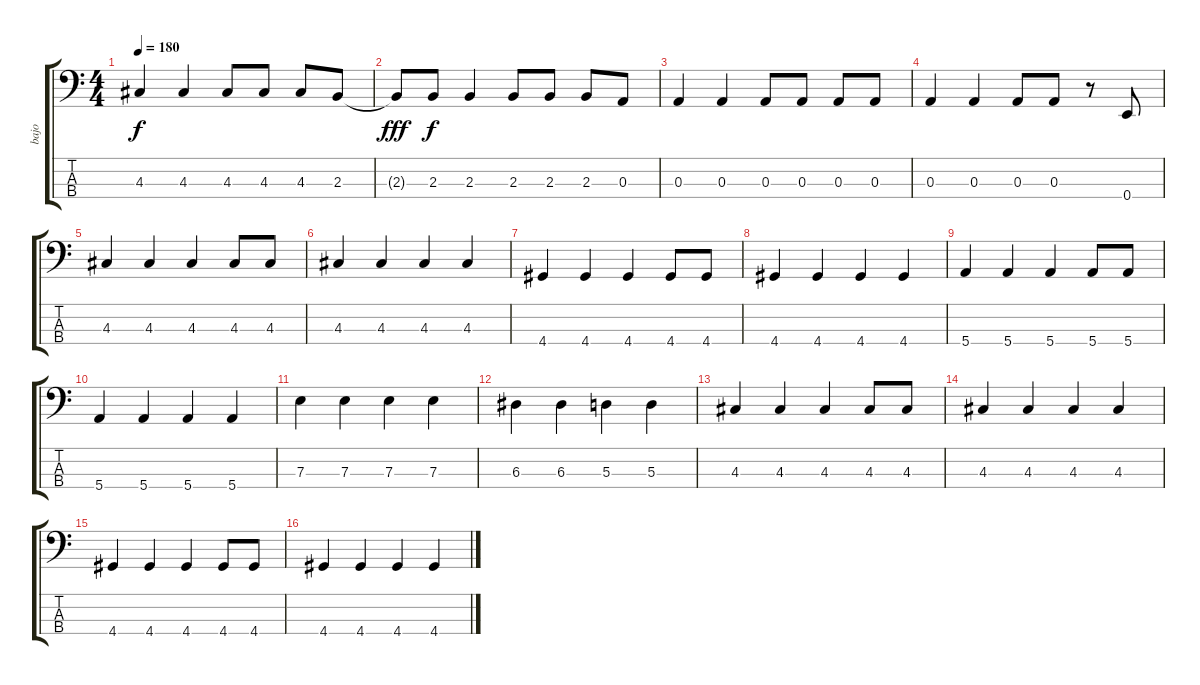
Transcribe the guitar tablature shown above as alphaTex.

\track ("bajo" "bajo") {instrument electricbassfinger}
\staff {score tabs}
\tuning (G2 D2 A1 E1) {hide}
\ts (4 4)
\tempo 180
\clef f4
\ks c
4.3.4{dy f instrument electricbassfinger} 4.3.4 4.3.8 4.3.8 4.3.8 2.3.8 |
2.3{t}.8{dy fff} 2.3.8{dy f} 2.3.4 2.3.8 2.3.8 2.3.8 0.3.8 |
0.3.4 0.3.4 0.3.8 0.3.8 0.3.8 0.3.8 |
0.3.4 0.3.4 0.3.8 0.3.8 r.8 0.4.8 |
4.3.4 4.3.4 4.3.4 4.3.8 4.3.8 |
4.3.4 4.3.4 4.3.4 4.3.4 |
4.4.4 4.4.4 4.4.4 4.4.8 4.4.8 |
4.4.4 4.4.4 4.4.4 4.4.4 |
5.4.4 5.4.4 5.4.4 5.4.8 5.4.8 |
5.4.4 5.4.4 5.4.4 5.4.4 |
7.3.4 7.3.4 7.3.4 7.3.4 |
6.3.4 6.3.4 5.3.4 5.3.4 |
4.3.4 4.3.4 4.3.4 4.3.8 4.3.8 |
4.3.4 4.3.4 4.3.4 4.3.4 |
4.4.4 4.4.4 4.4.4 4.4.8 4.4.8 |
4.4.4 4.4.4 4.4.4 4.4.4
